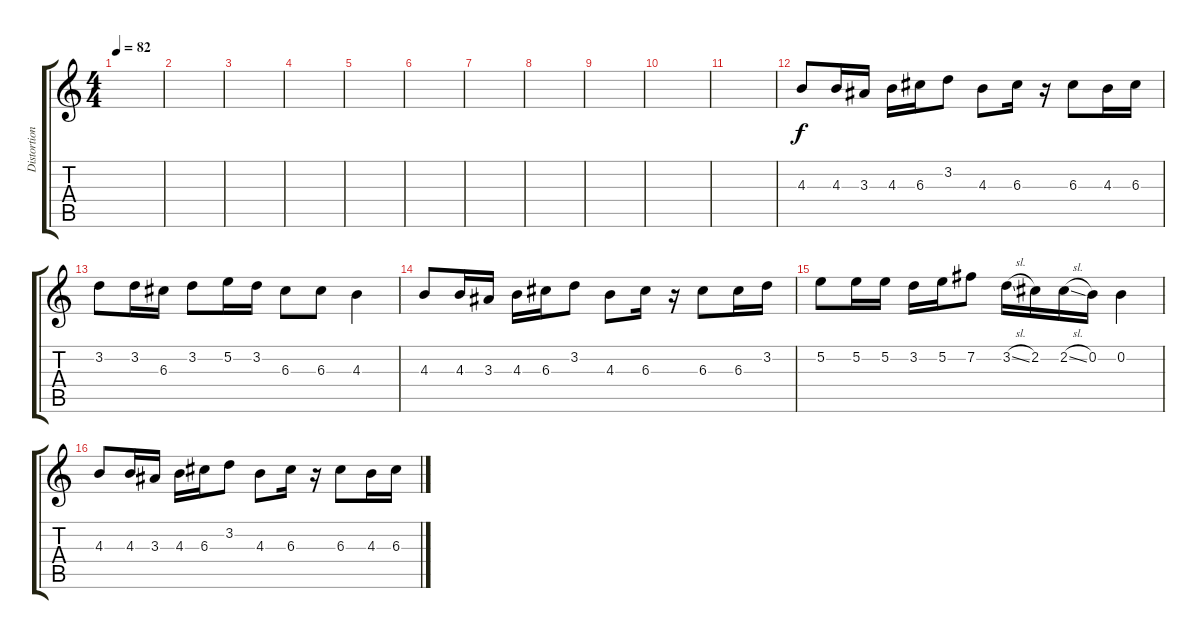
\track ("Distortion Lead" "Distortion") {instrument distortionguitar}
\staff {score tabs}
\tuning (E4 B3 G3 D3 A2 E2) {hide}
\ts (4 4)
\tempo 82
\clef g2
\ks c
|
|
|
|
|
|
|
|
|
|
|
4.3.8 4.3.16 3.3.16 4.3.16 6.3.16 3.2.8 4.3.8 6.3.16 r.16 6.3.8 4.3.16 6.3.16 |
3.2.8 3.2.16 6.3.16 3.2.8 5.2.16 3.2.16 6.3.8 6.3.8 4.3.4 |
4.3.8 4.3.16 3.3.16 4.3.16 6.3.16 3.2.8 4.3.8 6.3.16 r.16 6.3.8 6.3.16 3.2.16 |
5.2.8 5.2.16 5.2.16 3.2.16 5.2.16 7.2.8 3.2{sl}.16 2.2.16 2.2{sl}.16 0.2.16 0.2.4 |
4.3.8 4.3.16 3.3.16 4.3.16 6.3.16 3.2.8 4.3.8 6.3.16 r.16 6.3.8 4.3.16 6.3.16
